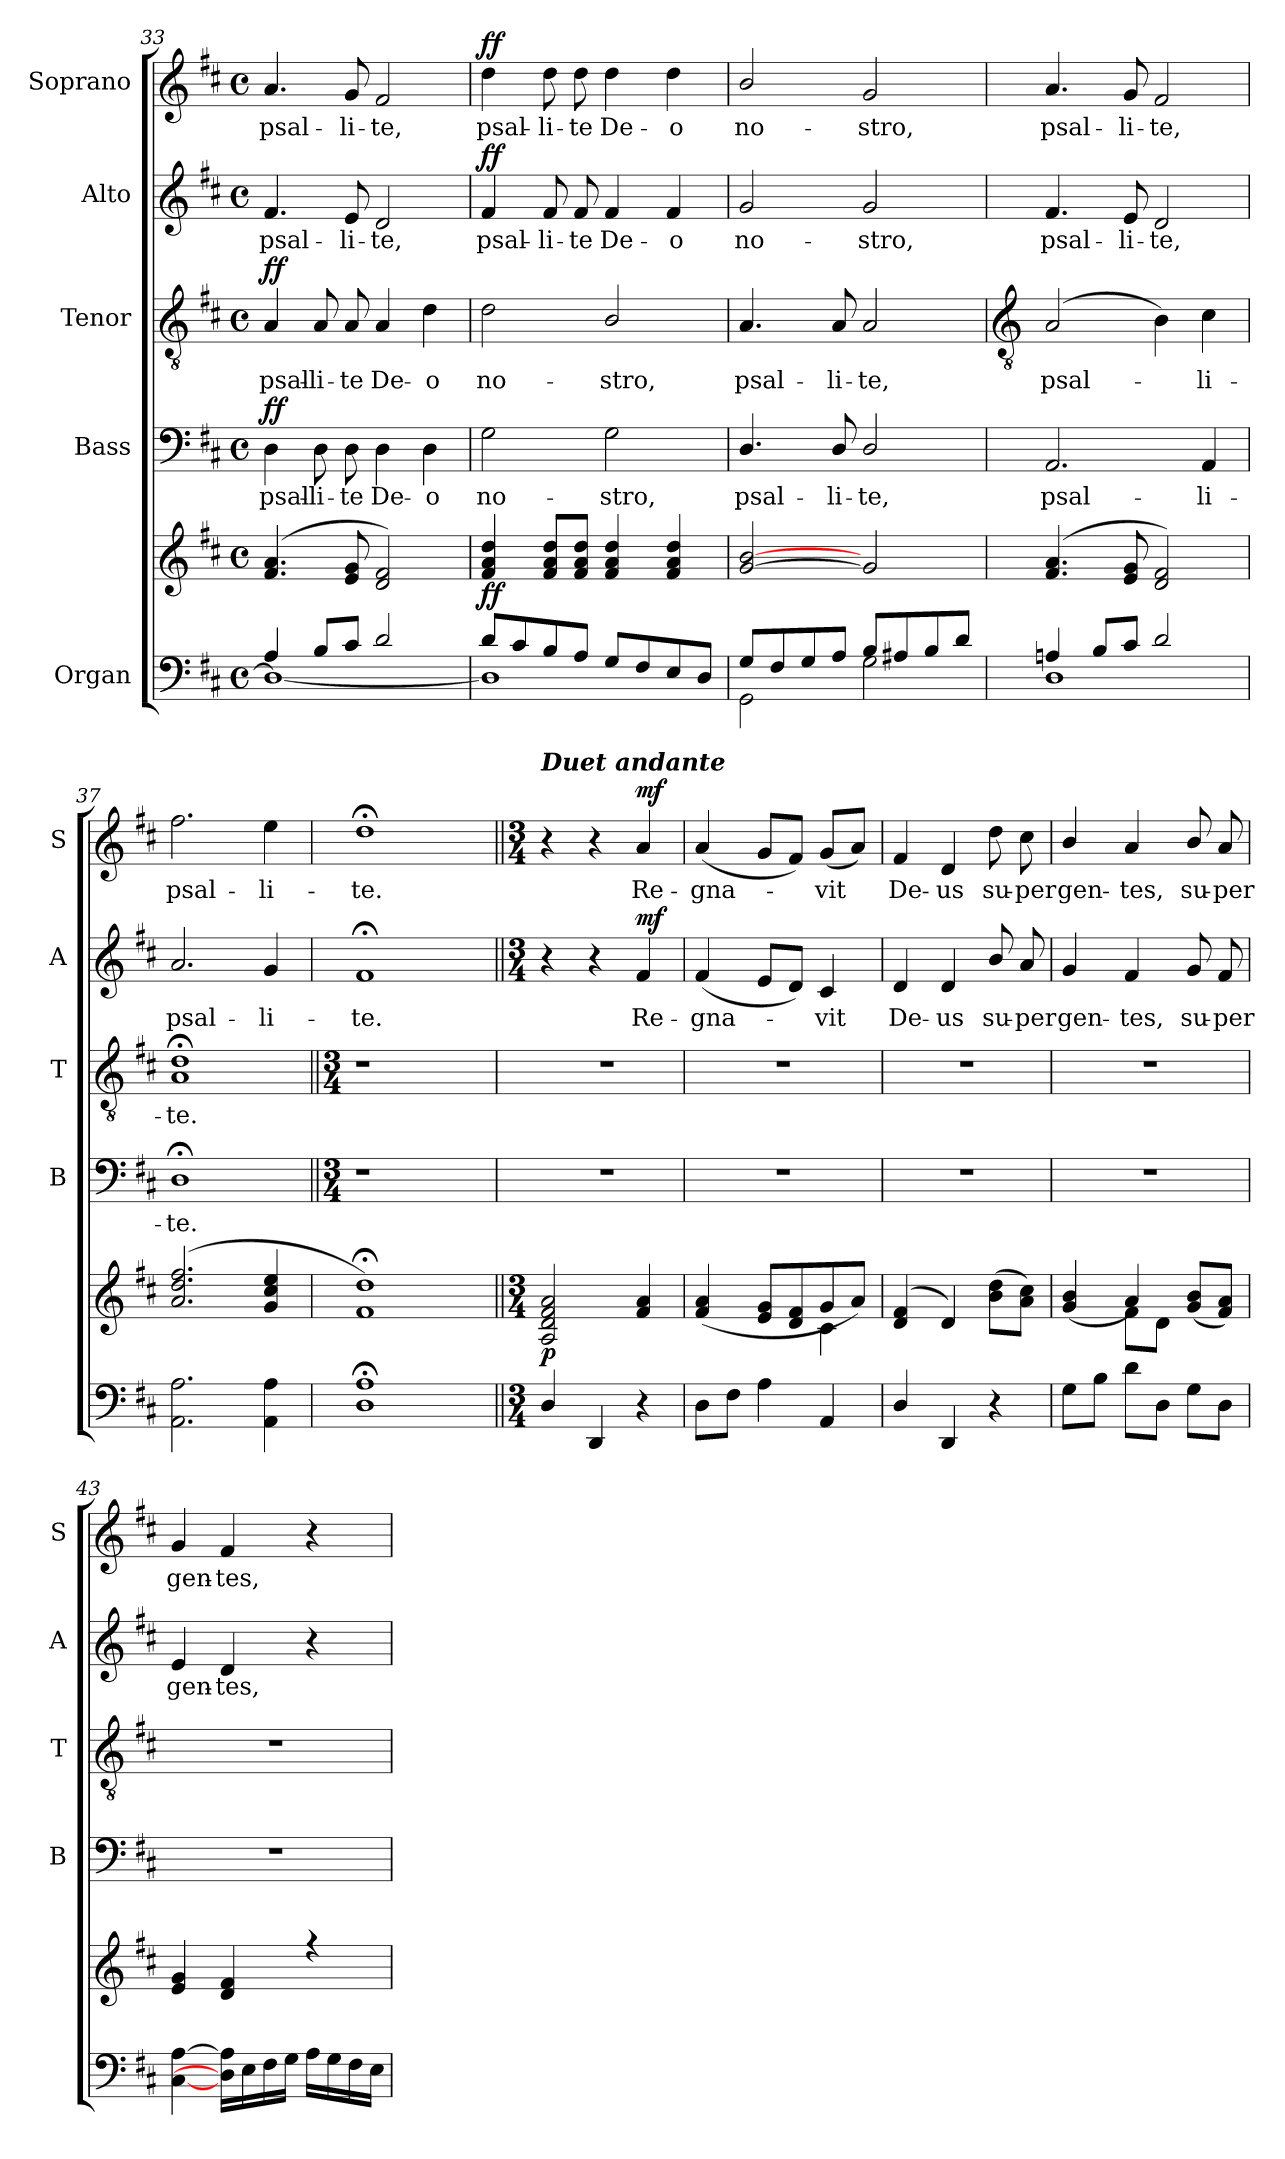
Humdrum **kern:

**kern	**kern	**dynam	**kern	**text	**dynam	**kern	**text	**dynam	**kern	**text	**dynam	**kern	**text	**dynam
*part5	*part5	*part5	*part4	*part4	*part4	*part3	*part3	*part3	*part2	*part2	*part2	*part1	*part1	*part1
*staff6	*staff5	*staff5/6	*staff4	*staff4	*staff4	*staff3	*staff3	*staff3	*staff2	*staff2	*staff2	*staff1	*staff1	*staff1
*I"Organ	*	*	*I"Bass	*	*	*I"Tenor	*	*	*I"Alto	*	*	*I"Soprano	*	*
*	*	*	*I'B	*	*	*I'T	*	*	*I'A	*	*	*I'S	*	*
*clefF4	*clefG2	*	*clefF4	*	*	*clefGv2	*	*	*clefG2	*	*	*clefG2	*	*
*k[f#c#]	*k[f#c#]	*	*k[f#c#]	*	*	*k[f#c#]	*	*	*k[f#c#]	*	*	*k[f#c#]	*	*
*D:	*D:	*	*D:	*	*	*D:	*	*	*D:	*	*	*D:	*	*
*M4/4	*M4/4	*	*M4/4	*	*	*M4/4	*	*	*M4/4	*	*	*M4/4	*	*
*met(c)	*met(c)	*	*met(c)	*	*	*met(c)	*	*	*met(c)	*	*	*met(c)	*	*
=33	=33	=33	=33	=33	=33	=33	=33	=33	=33	=33	=33	=33	=33	=33
*^	*^	*	*	*	*	*	*	*	*	*	*	*	*	*
!	!	!	!	!	!	!LO:LY:b	!LO:DY:b	!	!LO:LY:b	!LO:DY:b	!	!LO:LY:b	!	!	!LO:LY:b	!
4A/	1D_	(<4.f# 4.a	1ryy	.	4D	psal-	ff	4A	psal-	ff	4.f#	psal-	.	4.a	psal-	.
!	!	!	!	!	!	!LO:LY:b	!	!	!LO:LY:b	!	!	!	!	!	!	!
8B/L	.	.	.	.	8D	-li-	.	8A	-li-	.	.	.	.	.	.	.
!	!	!	!	!	!	!LO:LY:b	!	!	!LO:LY:b	!	!	!LO:LY:b	!	!	!LO:LY:b	!
8c#/J	.	8e 8g	.	.	8D	-te	.	8A	-te	.	8e	-li-	.	8g	-li-	.
!	!	!	!	!	!	!LO:LY:b	!	!	!LO:LY:b	!	!	!LO:LY:b	!	!	!LO:LY:b	!
2d/	.	2d 2f#)	.	.	4D	De-	.	4A	De-	.	2d	-te,	.	2f#	-te,	.
!	!	!	!	!	!	!LO:LY:b	!	!	!LO:LY:b	!	!	!	!	!	!	!
.	.	.	.	.	4D	-o	.	4d	-o	.	.	.	.	.	.	.
=34	=34	=34	=34	=34	=34	=34	=34	=34	=34	=34	=34	=34	=34	=34	=34	=34
!	!	!	!	!LO:DY:b	!	!LO:LY:b	!	!	!LO:LY:b	!	!	!LO:LY:b	!LO:DY:b	!	!LO:LY:b	!LO:DY:b
8d/L	1D]	4f# 4a 4dd	1ryy	ff	2G	no-	.	2d	no-	.	4f#	psal-	ff	4dd	psal-	ff
8c#/	.	.	.	.	.	.	.	.	.	.	.	.	.	.	.	.
!	!	!	!	!	!	!	!	!	!	!	!	!LO:LY:b	!	!	!LO:LY:b	!
8B/	.	8f# 8a 8ddL	.	.	.	.	.	.	.	.	8f#	-li-	.	8dd	-li-	.
!	!	!	!	!	!	!	!	!	!	!	!	!LO:LY:b	!	!	!LO:LY:b	!
8A/J	.	8f# 8a 8ddJ	.	.	.	.	.	.	.	.	8f#	-te	.	8dd	-te	.
!	!	!	!	!	!	!LO:LY:b	!	!	!LO:LY:b	!	!	!LO:LY:b	!	!	!LO:LY:b	!
8G/L	.	4f# 4a 4dd	.	.	2G	-stro,	.	2B/	-stro,	.	4f#	De-	.	4dd	De-	.
8F#/	.	.	.	.	.	.	.	.	.	.	.	.	.	.	.	.
!	!	!	!	!	!	!	!	!	!	!	!	!LO:LY:b	!	!	!LO:LY:b	!
8E/	.	4f# 4a 4dd	.	.	.	.	.	.	.	.	4f#	-o	.	4dd	-o	.
8D/J	.	.	.	.	.	.	.	.	.	.	.	.	.	.	.	.
=35	=35	=35	=35	=35	=35	=35	=35	=35	=35	=35	=35	=35	=35	=35	=35	=35
!	!	!	!	!	!	!LO:LY:b	!	!	!LO:LY:b	!	!	!LO:LY:b	!	!	!LO:LY:b	!
8G/L	2GG\	[2g [2b	1ryy	.	4.D/	psal-	.	4.A	psal-	.	2g	no-	.	2b/	no-	.
8F#/	.	.	.	.	.	.	.	.	.	.	.	.	.	.	.	.
8G/	.	.	.	.	.	.	.	.	.	.	.	.	.	.	.	.
!	!	!	!	!	!	!LO:LY:b	!	!	!LO:LY:b	!	!	!	!	!	!	!
8A/J	.	.	.	.	8D/	-li-	.	8A	-li-	.	.	.	.	.	.	.
!	!	!	!	!	!	!LO:LY:b	!	!	!LO:LY:b	!	!	!LO:LY:b	!	!	!LO:LY:b	!
8B/L	2G	2g]	.	.	2D/	-te,	.	2A	-te,	.	2g	-stro,	.	2g	-stro,	.
8A#X/	.	.	.	.	.	.	.	.	.	.	.	.	.	.	.	.
8B/	.	.	.	.	.	.	.	.	.	.	.	.	.	.	.	.
8d/J	.	.	.	.	.	.	.	.	.	.	.	.	.	.	.	.
!!LO:LB:g=z
=36	=36	=36	=36	=36	=36	=36	=36	=36	=36	=36	=36	=36	=36	=36	=36	=36
*	*	*	*	*	*	*	*	*clefGv2	*	*	*	*	*	*	*	*
!	!	!	!	!	!	!LO:LY:b	!	!	!LO:LY:b	!	!	!LO:LY:b	!	!	!LO:LY:b	!
4An/	1D	(<4.f# 4.a	1ryy	.	2.AA	psal-	.	(<2A	psal-	.	4.f#	psal-	.	4.a	psal-	.
8B/L	.	.	.	.	.	.	.	.	.	.	.	.	.	.	.	.
!	!	!	!	!	!	!	!	!	!	!	!	!LO:LY:b	!	!	!LO:LY:b	!
8c#/J	.	8e 8g	.	.	.	.	.	.	.	.	8e	-li-	.	8g	-li-	.
!	!	!	!	!	!	!	!	!	!	!	!	!LO:LY:b	!	!	!LO:LY:b	!
2d/	.	2d 2f#)	.	.	.	.	.	4B)	.	.	2d	-te,	.	2f#	-te,	.
!	!	!	!	!	!	!LO:LY:b	!	!	!LO:LY:b	!	!	!	!	!	!	!
.	.	.	.	.	4AA	-li-	.	4c#	li-	.	.	.	.	.	.	.
*v	*v	*	*	*	*	*	*	*	*	*	*	*	*	*	*	*
!!LO:LB:g=z
=37	=37	=37	=37	=37	=37	=37	=37	=37	=37	=37	=37	=37	=37	=37	=37
!	!	!	!	!	!LO:LY:b	!	!	!LO:LY:b	!	!	!LO:LY:b	!	!	!LO:LY:b	!
2.AA 2.A	(<2.a/ 2.dd/ 2.ff#/	1ryy	.	1D;<	-te.	.	1A;< 1d;<	-te.	.	2.a	psal-	.	2.ff#	psal-	.
!	!	!	!	!	!	!	!	!	!	!	!LO:LY:b	!	!	!LO:LY:b	!
4AA 4A	4g/ 4cc#/ 4ee/	.	.	.	.	.	.	.	.	4g	-li-	.	4ee	-li-	.
=38	=38	=38	=38	=38||	=38	=38	=38||	=38	=38	=38	=38	=38	=38	=38	=38
*	*	*	*	*M3/4	*	*	*M3/4	*	*	*	*	*	*	*	*
!	!	!	!	!LO:N:vis=1	!	!	!LO:N:vis=1	!	!	!	!LO:LY:b	!	!	!LO:LY:b	!
1D;< 1A;<	1f#/;< 1dd/;<)	1ryy	.	2.r	.	.	2.r	.	.	1f#;<	-te.	.	1dd;<	-te.	.
.	.	.	.	4ryy	.	.	4ryy	.	.	.	.	.	.	.	.
=39||	=39||	=39||	=39||	=39	=39||	=39||	=39	=39||	=39||	=39||	=39||	=39||	=39||	=39||	=39||
*M3/4	*M3/4	*	*	*	*	*	*	*	*	*M3/4	*	*	*M3/4	*	*
!	!	!	!	!	!	!	!	!	!	!	!	!	!LO:TX:a:Bi:t=Duet andante	!	!
!	!	!LO:N:vis=1	!LO:DY:b	!LO:N:vis=1	!	!	!LO:N:vis=1	!	!	!	!	!	!	!	!
4D/	2A/ 2d/ 2f#/ 2a/	2.ryy	p	2.r	.	.	2.r	.	.	4r	.	.	4r	.	.
4DD	.	.	.	.	.	.	.	.	.	4r	.	.	4r	.	.
!	!	!	!	!	!	!	!	!	!	!	!LO:LY:b	!LO:DY:b	!	!LO:LY:b	!LO:DY:b
4r	4f#/ 4a/	.	.	.	.	.	.	.	.	4f#	Re-	mf	4a	Re-	mf
=40	=40	=40	=40	=40	=40	=40	=40	=40	=40	=40	=40	=40	=40	=40	=40
!	!	!	!	!LO:N:vis=1	!	!	!LO:N:vis=1	!	!	!	!LO:LY:b	!	!	!LO:LY:b	!
8DL	(>4f#/ 4a/	4ryy	.	2.r	.	.	2.r	.	.	(<4f#	-gna-	.	(<4a	-gna-	.
8F#J	.	.	.	.	.	.	.	.	.	.	.	.	.	.	.
4A	8e/ 8g/L	4ryy	.	.	.	.	.	.	.	8eL	.	.	8gL	.	.
.	8d/ 8f#/	.	.	.	.	.	.	.	.	8dJ)	.	.	8f#J)	.	.
!	!	!	!	!	!	!	!	!	!	!	!LO:LY:b	!	!	!LO:LY:b	!
4AA	8g/	4c#\	.	.	.	.	.	.	.	4c#	vit	.	(<8gL	vit	.
.	8a/J)	.	.	.	.	.	.	.	.	.	.	.	8aJ)	.	.
=41	=41	=41	=41	=41	=41	=41	=41	=41	=41	=41	=41	=41	=41	=41	=41
!	!	!LO:N:vis=1	!	!LO:N:vis=1	!	!	!LO:N:vis=1	!	!	!	!LO:LY:b	!	!	!LO:LY:b	!
4D/	(>4d/ 4f#/	2.ryy	.	2.r	.	.	2.r	.	.	4d	De-	.	4f#	De-	.
!	!	!	!	!	!	!	!	!	!	!	!LO:LY:b	!	!	!LO:LY:b	!
4DD	4d/)	.	.	.	.	.	.	.	.	4d	-us	.	4d	-us	.
!	!	!	!	!	!	!	!	!	!	!	!LO:LY:b	!	!	!LO:LY:b	!
4r	(>8b\ 8dd\L	.	.	.	.	.	.	.	.	8b/	su-	.	8dd	su-	.
!	!	!	!	!	!	!	!	!	!	!	!LO:LY:b	!	!	!LO:LY:b	!
.	8a\ 8cc#\J)	.	.	.	.	.	.	.	.	8a	-per	.	8cc#	-per	.
=42	=42	=42	=42	=42	=42	=42	=42	=42	=42	=42	=42	=42	=42	=42	=42
!	!	!	!	!LO:N:vis=1	!	!	!LO:N:vis=1	!	!	!	!LO:LY:b	!	!	!LO:LY:b	!
8GL	(>4g/ 4b/	4ryy	.	2.r	.	.	2.r	.	.	4g/	gen-	.	4b/	gen-	.
8BJ	.	.	.	.	.	.	.	.	.	.	.	.	.	.	.
!	!	!	!	!	!	!	!	!	!	!	!LO:LY:b	!	!	!LO:LY:b	!
8dL	4a/)	8f#\L	.	.	.	.	.	.	.	4f#	-tes,	.	4a	-tes,	.
8DJ	.	8d\J	.	.	.	.	.	.	.	.	.	.	.	.	.
!	!	!	!	!	!	!	!	!	!	!	!LO:LY:b	!	!	!LO:LY:b	!
8GL	(>8g/ 8b/L	4ryy	.	.	.	.	.	.	.	8g/	su-	.	8b/	su-	.
!	!	!	!	!	!	!	!	!	!	!	!LO:LY:b	!	!	!LO:LY:b	!
8DJ	8f#/ 8a/J)	.	.	.	.	.	.	.	.	8f#	-per	.	8a	-per	.
=43	=43	=43	=43	=43	=43	=43	=43	=43	=43	=43	=43	=43	=43	=43	=43
!	!	!LO:N:vis=1	!	!LO:N:vis=1	!	!	!LO:N:vis=1	!	!	!	!LO:LY:b	!	!	!LO:LY:b	!
[4C# [4A	4e/ 4g/	2.ryy	.	2.r	.	.	2.r	.	.	4e	gen-	.	4g	gen-	.
!	!	!	!	!	!	!	!	!	!	!	!LO:LY:b	!	!	!LO:LY:b	!
16D] 16A]LL	4d/ 4f#/	.	.	.	.	.	.	.	.	4d	-tes,	.	4f#	-tes,	.
16E	.	.	.	.	.	.	.	.	.	.	.	.	.	.	.
16F#	.	.	.	.	.	.	.	.	.	.	.	.	.	.	.
16GJJ	.	.	.	.	.	.	.	.	.	.	.	.	.	.	.
16ALL	4r	.	.	.	.	.	.	.	.	4r	.	.	4r	.	.
16G	.	.	.	.	.	.	.	.	.	.	.	.	.	.	.
16F#	.	.	.	.	.	.	.	.	.	.	.	.	.	.	.
16EJJ	.	.	.	.	.	.	.	.	.	.	.	.	.	.	.
*	*v	*v	*	*	*	*	*	*	*	*	*	*	*	*	*
=	=	=	=	=	=	=	=	=	=	=	=	=	=	=
*-	*-	*-	*-	*-	*-	*-	*-	*-	*-	*-	*-	*-	*-	*-
